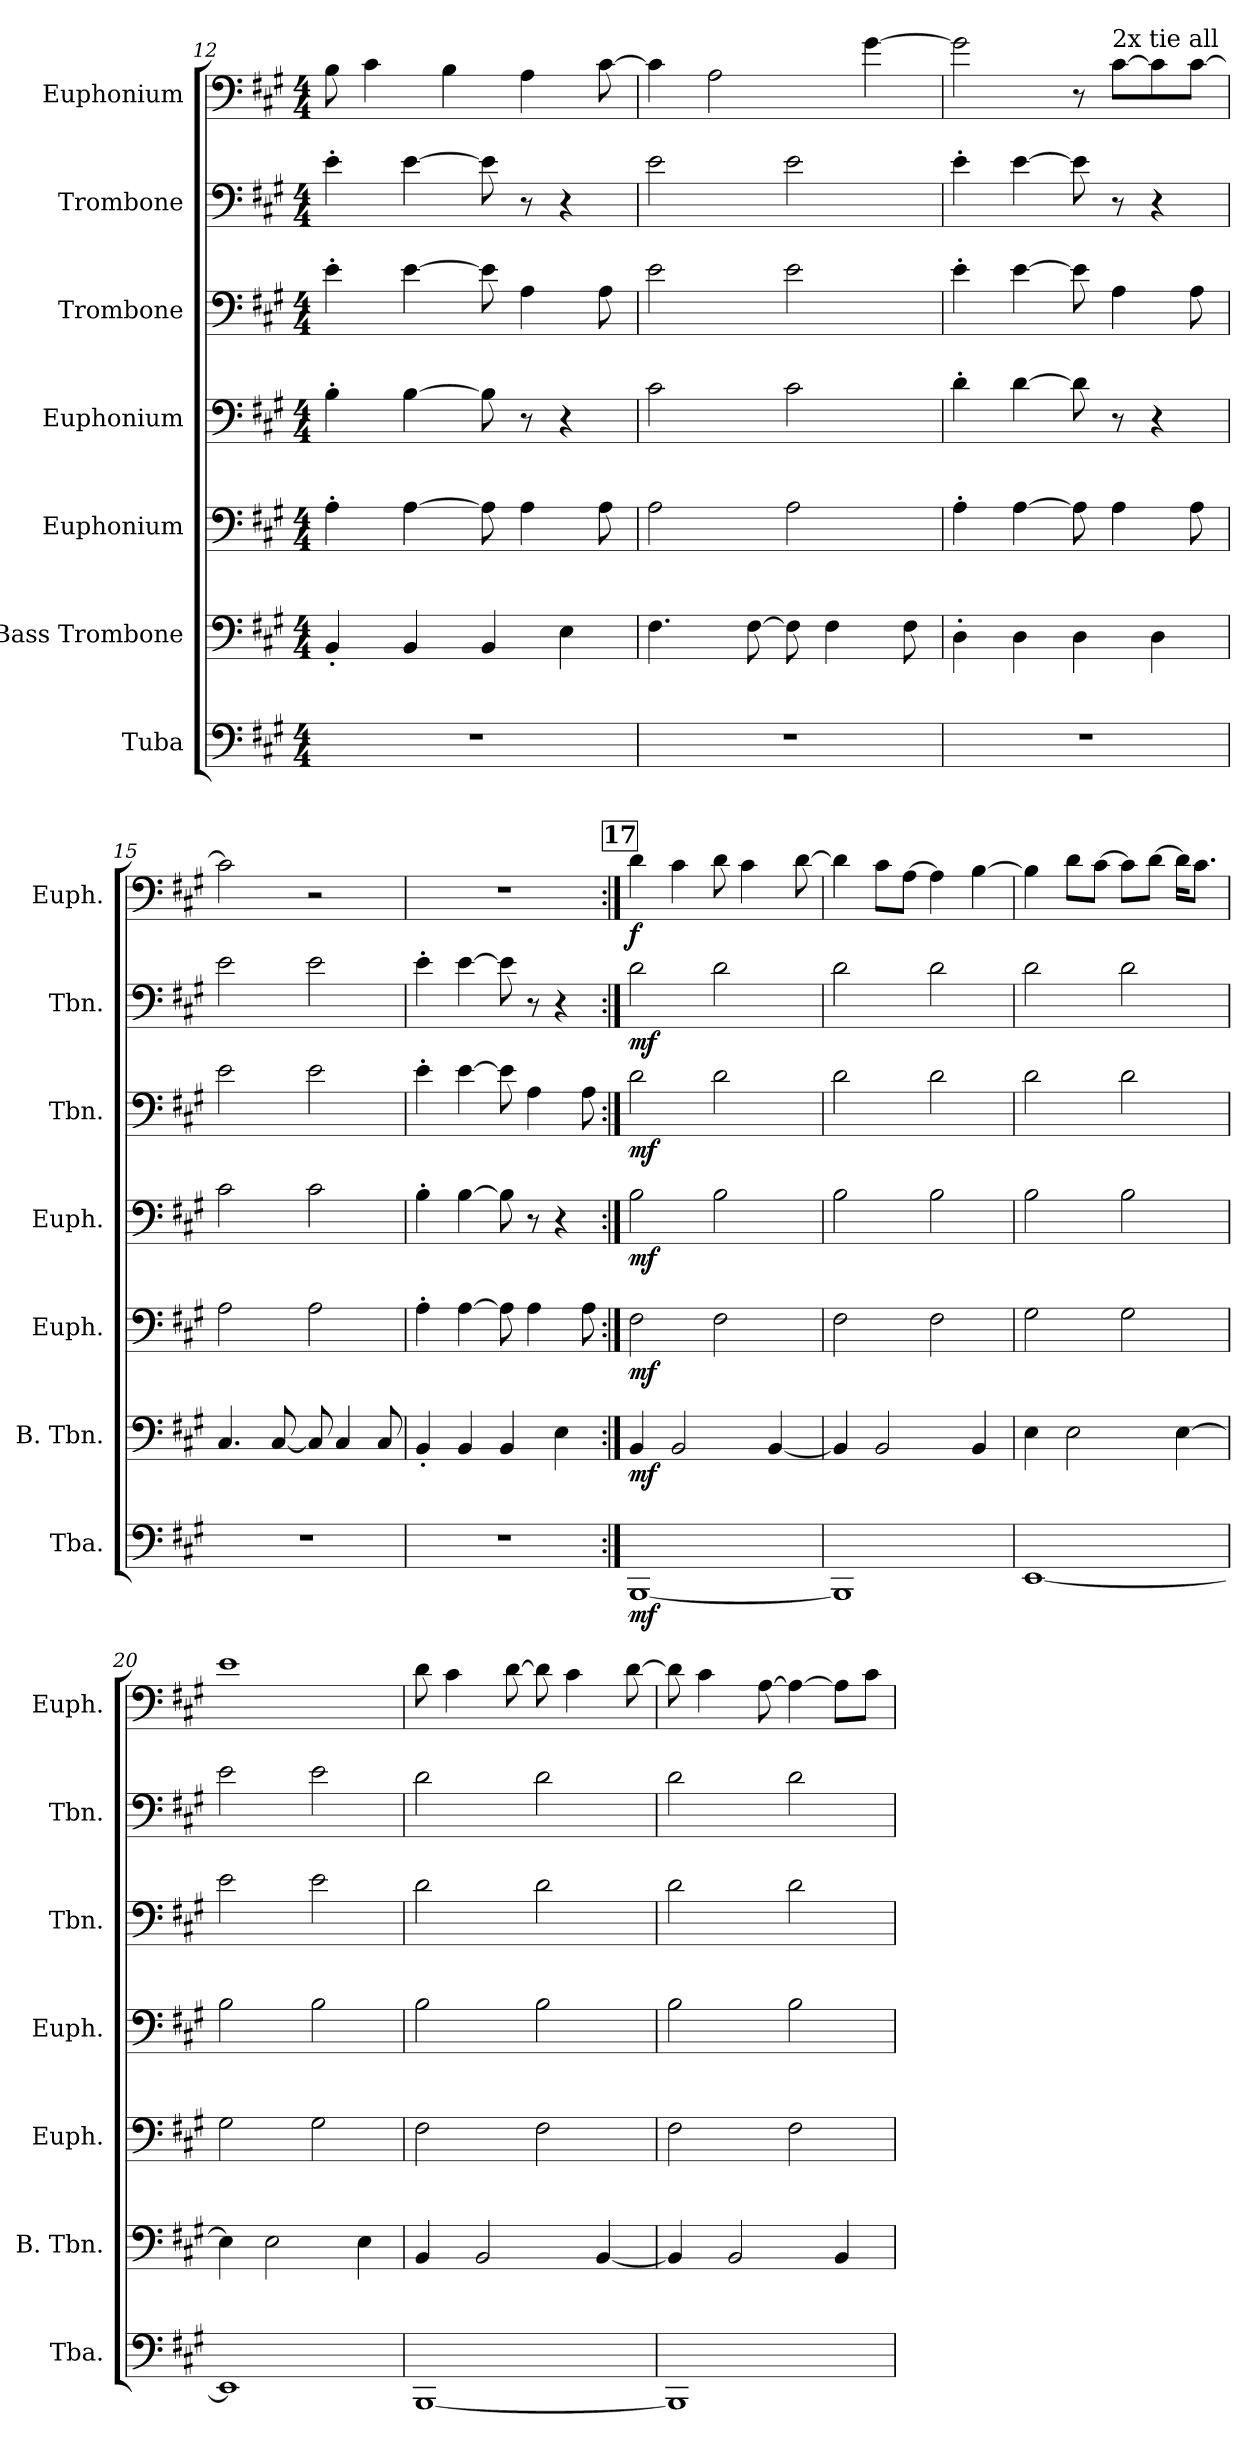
**kern	**dynam	**kern	**dynam	**kern	**dynam	**kern	**dynam	**kern	**dynam	**kern	**dynam	**kern	**dynam
*part7	*part7	*part6	*part6	*part5	*part5	*part4	*part4	*part3	*part3	*part2	*part2	*part1	*part1
*staff7	*staff7	*staff6	*staff6	*staff5	*staff5	*staff4	*staff4	*staff3	*staff3	*staff2	*staff2	*staff1	*staff1
*I"Tuba	*	*I"Bass Trombone	*	*I"Euphonium	*	*I"Euphonium	*	*I"Trombone	*	*I"Trombone	*	*I"Euphonium	*
*I'Tba.	*	*I'B. Tbn.	*	*I'Euph.	*	*I'Euph.	*	*I'Tbn.	*	*I'Tbn.	*	*I'Euph.	*
*clefF4	*	*clefF4	*	*clefF4	*	*clefF4	*	*clefF4	*	*clefF4	*	*clefF4	*
*k[f#c#g#]	*	*k[f#c#g#]	*	*k[f#c#g#]	*	*k[f#c#g#]	*	*k[f#c#g#]	*	*k[f#c#g#]	*	*k[f#c#g#]	*
*M4/4	*	*M4/4	*	*M4/4	*	*M4/4	*	*M4/4	*	*M4/4	*	*M4/4	*
=12	=12	=12	=12	=12	=12	=12	=12	=12	=12	=12	=12	=12	=12
1r	.	4BB'/	.	4A'\	.	4B'\	.	4e'\	.	4e'\	.	8B\	.
.	.	.	.	.	.	.	.	.	.	.	.	4c#\	.
.	.	4BB/	.	[4A\	.	[4B\	.	[4e\	.	[4e\	.	.	.
.	.	.	.	.	.	.	.	.	.	.	.	4B\	.
.	.	4BB/	.	8A\]	.	8B\]	.	8e\]	.	8e\]	.	.	.
.	.	.	.	4A\	.	8r	.	4A\	.	8r	.	4A\	.
.	.	4E\	.	.	.	4r	.	.	.	4r	.	.	.
.	.	.	.	8A\	.	.	.	8A\	.	.	.	[8c#\	.
=13	=13	=13	=13	=13	=13	=13	=13	=13	=13	=13	=13	=13	=13
1r	.	4.F#\	.	2A\	.	2c#\	.	2e\	.	2e\	.	4c#\]	.
.	.	.	.	.	.	.	.	.	.	.	.	2A\	.
.	.	[8F#\	.	.	.	.	.	.	.	.	.	.	.
.	.	8F#\]	.	2A\	.	2c#\	.	2e\	.	2e\	.	.	.
.	.	4F#\	.	.	.	.	.	.	.	.	.	.	.
.	.	.	.	.	.	.	.	.	.	.	.	[4g#\	.
.	.	8F#\	.	.	.	.	.	.	.	.	.	.	.
=14	=14	=14	=14	=14	=14	=14	=14	=14	=14	=14	=14	=14	=14
1r	.	4D'\	.	4A'\	.	4d'\	.	4e'\	.	4e'\	.	2g#\]	.
.	.	4D\	.	[4A\	.	[4d\	.	[4e\	.	[4e\	.	.	.
.	.	4D\	.	8A\]	.	8d\]	.	8e\]	.	8e\]	.	8r	.
!	!	!	!	!	!	!	!	!	!	!	!	!LO:TX:a:t=2x tie all	!
.	.	.	.	4A\	.	8r	.	4A\	.	8r	.	[8c#\L	.
.	.	4D\	.	.	.	4r	.	.	.	4r	.	8c#\]	.
.	.	.	.	8A\	.	.	.	8A\	.	.	.	[8c#\J	.
=15	=15	=15	=15	=15	=15	=15	=15	=15	=15	=15	=15	=15	=15
1r	.	4.C#/	.	2A\	.	2c#\	.	2e\	.	2e\	.	2c#\]	.
.	.	[8C#/	.	.	.	.	.	.	.	.	.	.	.
.	.	8C#/]	.	2A\	.	2c#\	.	2e\	.	2e\	.	2r	.
.	.	4C#/	.	.	.	.	.	.	.	.	.	.	.
.	.	8C#/	.	.	.	.	.	.	.	.	.	.	.
!!LO:PB:g=z
=16	=16	=16	=16	=16	=16	=16	=16	=16	=16	=16	=16	=16	=16
1r	.	4BB'/	.	4A'\	.	4B'\	.	4e'\	.	4e'\	.	1r	.
.	.	4BB/	.	[4A\	.	[4B\	.	[4e\	.	[4e\	.	.	.
.	.	4BB/	.	8A\]	.	8B\]	.	8e\]	.	8e\]	.	.	.
.	.	.	.	4A\	.	8r	.	4A\	.	8r	.	.	.
.	.	4E\	.	.	.	4r	.	.	.	4r	.	.	.
.	.	.	.	8A\	.	.	.	8A\	.	.	.	.	.
!!LO:REH:place=s1:a:B:fs=14:t=17
=17:|!	=17:|!	=17:|!	=17:|!	=17:|!	=17:|!	=17:|!	=17:|!	=17:|!	=17:|!	=17:|!	=17:|!	=17:|!	=17:|!
!	!LO:DY:b	!	!LO:DY:b	!	!LO:DY:b	!	!LO:DY:b	!	!LO:DY:b	!	!LO:DY:b	!	!LO:DY:b
[1BBB	mf	4BB/	mf	2F#\	mf	2B\	mf	2d\	mf	2d\	mf	4d\	f
.	.	2BB/	.	.	.	.	.	.	.	.	.	4c#\	.
.	.	.	.	2F#\	.	2B\	.	2d\	.	2d\	.	8d\	.
.	.	.	.	.	.	.	.	.	.	.	.	4c#\	.
.	.	[4BB/	.	.	.	.	.	.	.	.	.	.	.
.	.	.	.	.	.	.	.	.	.	.	.	[8d\	.
=18	=18	=18	=18	=18	=18	=18	=18	=18	=18	=18	=18	=18	=18
1BBB]	.	4BB/]	.	2F#\	.	2B\	.	2d\	.	2d\	.	4d\]	.
.	.	2BB/	.	.	.	.	.	.	.	.	.	8c#\L	.
.	.	.	.	.	.	.	.	.	.	.	.	[8A\J	.
.	.	.	.	2F#\	.	2B\	.	2d\	.	2d\	.	4A\]	.
.	.	4BB/	.	.	.	.	.	.	.	.	.	[4B\	.
=19	=19	=19	=19	=19	=19	=19	=19	=19	=19	=19	=19	=19	=19
[1EE	.	4E\	.	2G#\	.	2B\	.	2d\	.	2d\	.	4B\]	.
.	.	2E\	.	.	.	.	.	.	.	.	.	8d\L	.
.	.	.	.	.	.	.	.	.	.	.	.	[8c#\J	.
.	.	.	.	2G#\	.	2B\	.	2d\	.	2d\	.	8c#\L]	.
.	.	.	.	.	.	.	.	.	.	.	.	[8d\J	.
.	.	[4E\	.	.	.	.	.	.	.	.	.	16d\KL]	.
.	.	.	.	.	.	.	.	.	.	.	.	8.c#\J	.
=20	=20	=20	=20	=20	=20	=20	=20	=20	=20	=20	=20	=20	=20
1EE]	.	4E\]	.	2G#\	.	2B\	.	2e\	.	2e\	.	1e	.
.	.	2E\	.	.	.	.	.	.	.	.	.	.	.
.	.	.	.	2G#\	.	2B\	.	2e\	.	2e\	.	.	.
.	.	4E\	.	.	.	.	.	.	.	.	.	.	.
!!LO:PB:g=z
=21	=21	=21	=21	=21	=21	=21	=21	=21	=21	=21	=21	=21	=21
[1BBB	.	4BB/	.	2F#\	.	2B\	.	2d\	.	2d\	.	8d\	.
.	.	.	.	.	.	.	.	.	.	.	.	4c#\	.
.	.	2BB/	.	.	.	.	.	.	.	.	.	.	.
.	.	.	.	.	.	.	.	.	.	.	.	[8d\	.
.	.	.	.	2F#\	.	2B\	.	2d\	.	2d\	.	8d\]	.
.	.	.	.	.	.	.	.	.	.	.	.	4c#\	.
.	.	[4BB/	.	.	.	.	.	.	.	.	.	.	.
.	.	.	.	.	.	.	.	.	.	.	.	[8d\	.
=22	=22	=22	=22	=22	=22	=22	=22	=22	=22	=22	=22	=22	=22
1BBB]	.	4BB/]	.	2F#\	.	2B\	.	2d\	.	2d\	.	8d\]	.
.	.	.	.	.	.	.	.	.	.	.	.	4c#\	.
.	.	2BB/	.	.	.	.	.	.	.	.	.	.	.
.	.	.	.	.	.	.	.	.	.	.	.	[8A\	.
.	.	.	.	2F#\	.	2B\	.	2d\	.	2d\	.	4A\_	.
.	.	4BB/	.	.	.	.	.	.	.	.	.	8A\L]	.
.	.	.	.	.	.	.	.	.	.	.	.	8c#\J	.
=	=	=	=	=	=	=	=	=	=	=	=	=	=
*-	*-	*-	*-	*-	*-	*-	*-	*-	*-	*-	*-	*-	*-
